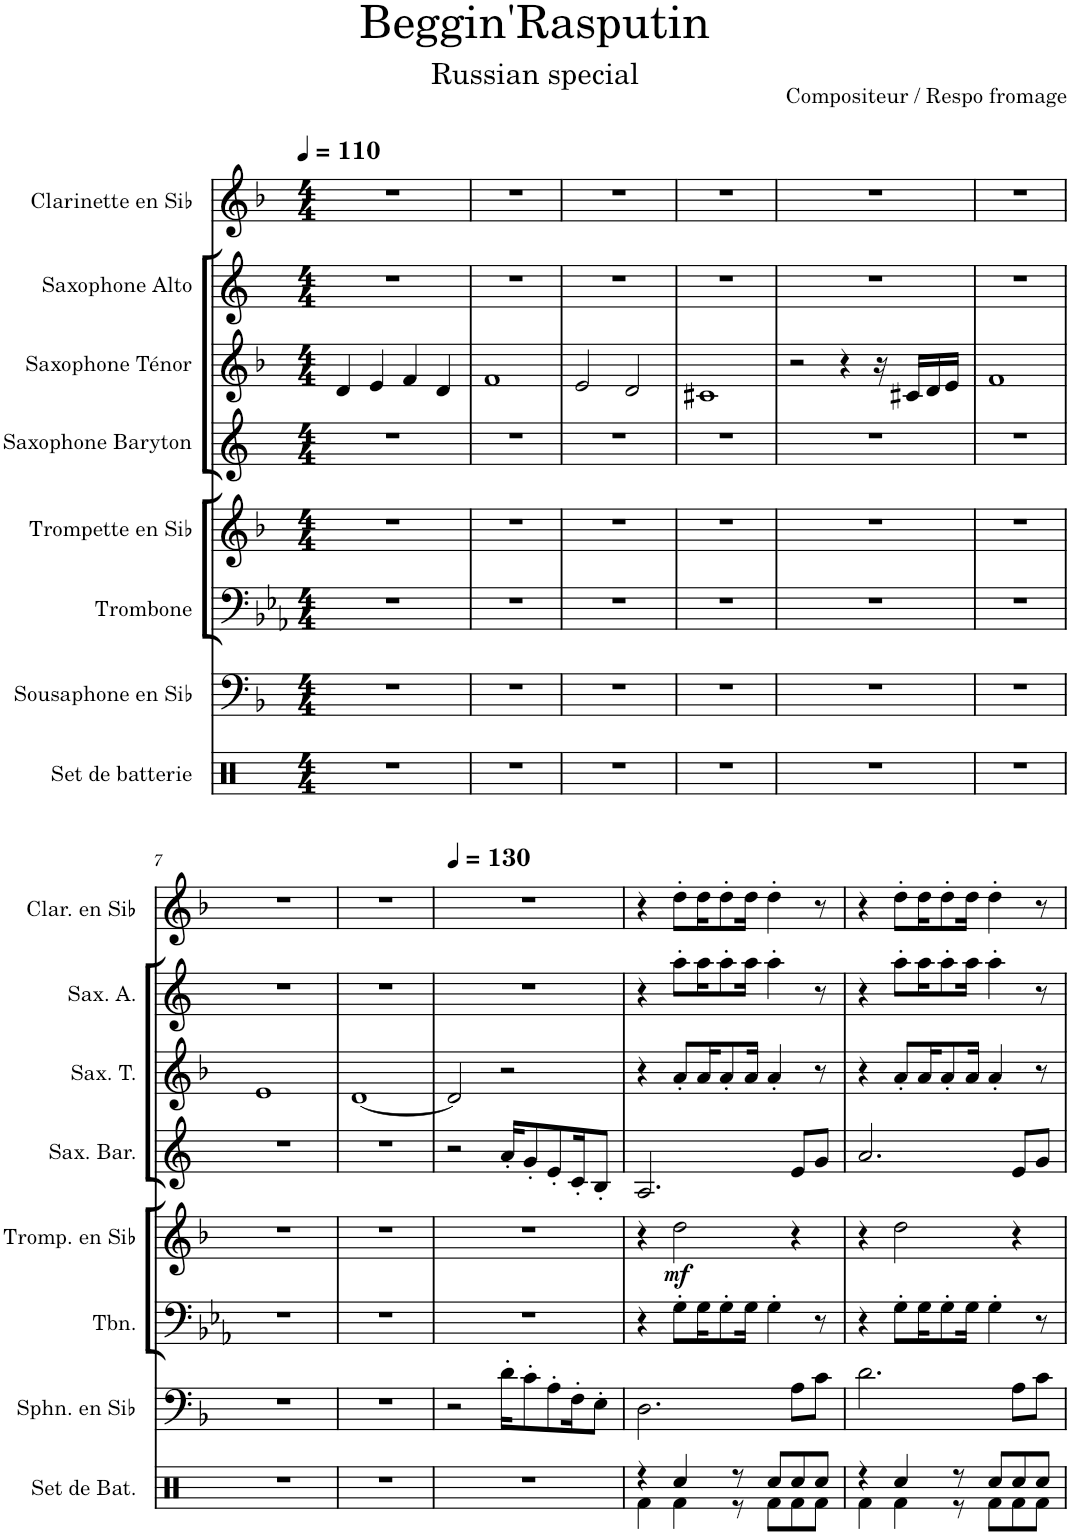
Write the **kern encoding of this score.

**kern	**kern	**kern	**kern	**dynam	**kern	**kern	**kern	**kern
*part8	*part7	*part6	*part5	*part5	*part4	*part3	*part2	*part1
*staff8	*staff7	*staff6	*staff5	*staff5	*staff4	*staff3	*staff2	*staff1
*I"Set de batterie	*I"Sousaphone en Sib	*I"Trombone	*I"Trompette en Sib	*	*I"Saxophone Baryton	*I"Saxophone Ténor	*I"Saxophone Alto	*I"Clarinette en Sib
*I'Set de Bat.	*I'Sphn. en Sib	*I'Tbn.	*I'Tromp. en Sib	*	*I'Sax. Bar.	*I'Sax. T.	*I'Sax. A.	*I'Clar. en Sib
*clefX	*clefF4	*clefF4	*clefG2	*	*clefG2	*clefG2	*clefG2	*clefG2
*	*Trd8c14	*	*Trd1c2	*	*Trd12c21	*Trd8c14	*Trd5c9	*Trd1c2
*k[]	*k[b-]	*k[b-e-a-]	*k[b-]	*	*k[]	*k[b-]	*k[]	*k[b-]
*M4/4	*M4/4	*M4/4	*M4/4	*	*M4/4	*M4/4	*M4/4	*M4/4
*MM110	*MM110	*MM110	*MM110	*	*MM110	*MM110	*MM110	*MM110
=1	=1	=1	=1	=1	=1	=1	=1	=1
1r	1r	1r	1r	.	1r	4d/	1r	1r
.	.	.	.	.	.	4e/	.	.
.	.	.	.	.	.	4f/	.	.
.	.	.	.	.	.	4d/	.	.
=2	=2	=2	=2	=2	=2	=2	=2	=2
1r	1r	1r	1r	.	1r	1f	1r	1r
=3	=3	=3	=3	=3	=3	=3	=3	=3
1r	1r	1r	1r	.	1r	2e/	1r	1r
.	.	.	.	.	.	2d/	.	.
=4	=4	=4	=4	=4	=4	=4	=4	=4
1r	1r	1r	1r	.	1r	1c#X	1r	1r
=5	=5	=5	=5	=5	=5	=5	=5	=5
1r	1r	1r	1r	.	1r	2r	1r	1r
.	.	.	.	.	.	4r	.	.
.	.	.	.	.	.	16r	.	.
.	.	.	.	.	.	16c#X/LL	.	.
.	.	.	.	.	.	16d/	.	.
.	.	.	.	.	.	16e/JJ	.	.
=6	=6	=6	=6	=6	=6	=6	=6	=6
1r	1r	1r	1r	.	1r	1f	1r	1r
!!LO:LB:g=z
=7	=7	=7	=7	=7	=7	=7	=7	=7
1r	1r	1r	1r	.	1r	1e	1r	1r
=8	=8	=8	=8	=8	=8	=8	=8	=8
1r	1r	1r	1r	.	1r	[1d	1r	1r
=9	=9	=9	=9	=9	=9	=9	=9	=9
*	*	*	*	*	*	*	*	*MM130
1r	2r	1r	1r	.	2r	2d/]	1r	1r
.	16d'\KL	.	.	.	16a'/KL	2r	.	.
.	8c'\	.	.	.	8g'/	.	.	.
.	8A'\	.	.	.	8e'/	.	.	.
.	16F'\K	.	.	.	16c'/K	.	.	.
.	8E'\J	.	.	.	8B'/J	.	.	.
=10	=10	=10	=10	=10	=10	=10	=10	=10
*^	*	*	*	*	*	*	*	*
4r	4Rf\	2.D\	4r	4r	.	2.A/	4r	4r	4r
!	!	!	!	!	!LO:DY:b	!	!	!	!
4Rcc/	4Rf\	.	8G'\L	2dd\	mf	.	8a'/L	8aa'\L	8dd'\L
.	.	.	16G\K	.	.	.	16a/K	16aa\K	16dd\K
.	.	.	8G'\	.	.	.	8a'/	8aa'\	8dd'\
8r	8r	.	.	.	.	.	.	.	.
.	.	.	16G\Jk	.	.	.	16a/Jk	16aa\Jk	16dd\Jk
8Rcc/L	8Rf\L	.	4G'\	.	.	.	4a'/	4aa'\	4dd'\
8Rcc/	8Rf\	8A\L	.	4r	.	8e/L	.	.	.
8Rcc/J	8Rf\J	8c\J	8r	.	.	8g/J	8r	8r	8r
=11	=11	=11	=11	=11	=11	=11	=11	=11	=11
4r	4Rf\	2.d\	4r	4r	.	2.a/	4r	4r	4r
4Rcc/	4Rf\	.	8G'\L	2dd\	.	.	8a'/L	8aa'\L	8dd'\L
.	.	.	16G\K	.	.	.	16a/K	16aa\K	16dd\K
.	.	.	8G'\	.	.	.	8a'/	8aa'\	8dd'\
8r	8r	.	.	.	.	.	.	.	.
.	.	.	16G\Jk	.	.	.	16a/Jk	16aa\Jk	16dd\Jk
8Rcc/L	8Rf\L	.	4G'\	.	.	.	4a'/	4aa'\	4dd'\
8Rcc/	8Rf\	8A\L	.	4r	.	8e/L	.	.	.
8Rcc/J	8Rf\J	8c\J	8r	.	.	8g/J	8r	8r	8r
*v	*v	*	*	*	*	*	*	*	*
=	=	=	=	=	=	=	=	=
*-	*-	*-	*-	*-	*-	*-	*-	*-
